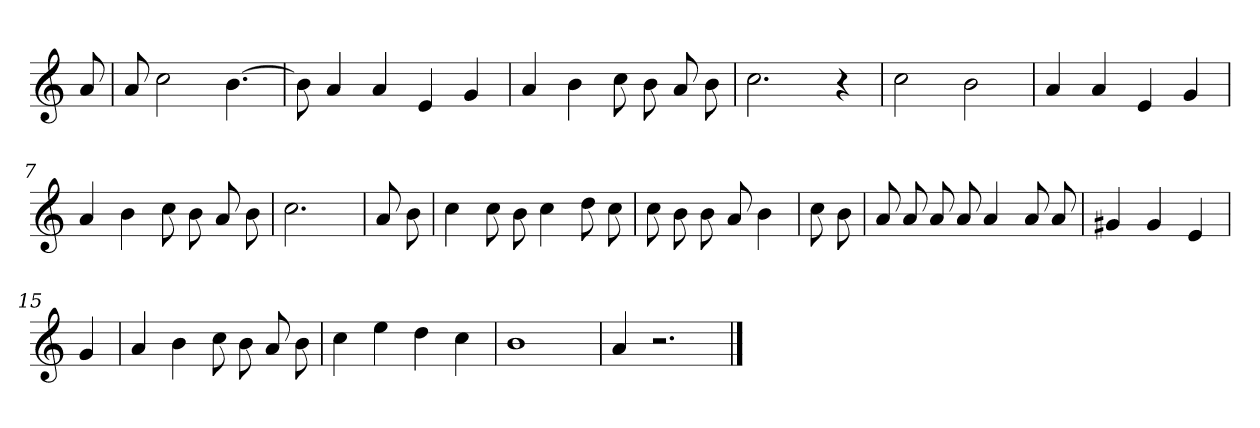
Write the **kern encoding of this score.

**kern
*part1
*staff1
*clefG2
*k[]
*a:
=
8a
=1
8a
2cc
[4.b
=2
8b]
4a
4a
4e
4g
=3
4a
4b
8cc
8b
8a
8b
=4
2.cc
4r
=5
2cc
2b
=6
4a
4a
4e
4g
=7
4a
4b
8cc
8b
8a
8b
=8
2.cc
=9
8a
8b
=10
4cc
8cc
8b
4cc
8dd
8cc
=11
8cc
8b
8b
8a
4b
=12
8cc
8b
=13
8a
8a
8a
8a
4a
8a
8a
=14
4g#X
4g#
4e
=15
4g
=16
4a
4b
8cc
8b
8a
8b
=17
4cc
4ee
4dd
4cc
=18
1b
=19
4a
2.r
==
*-
